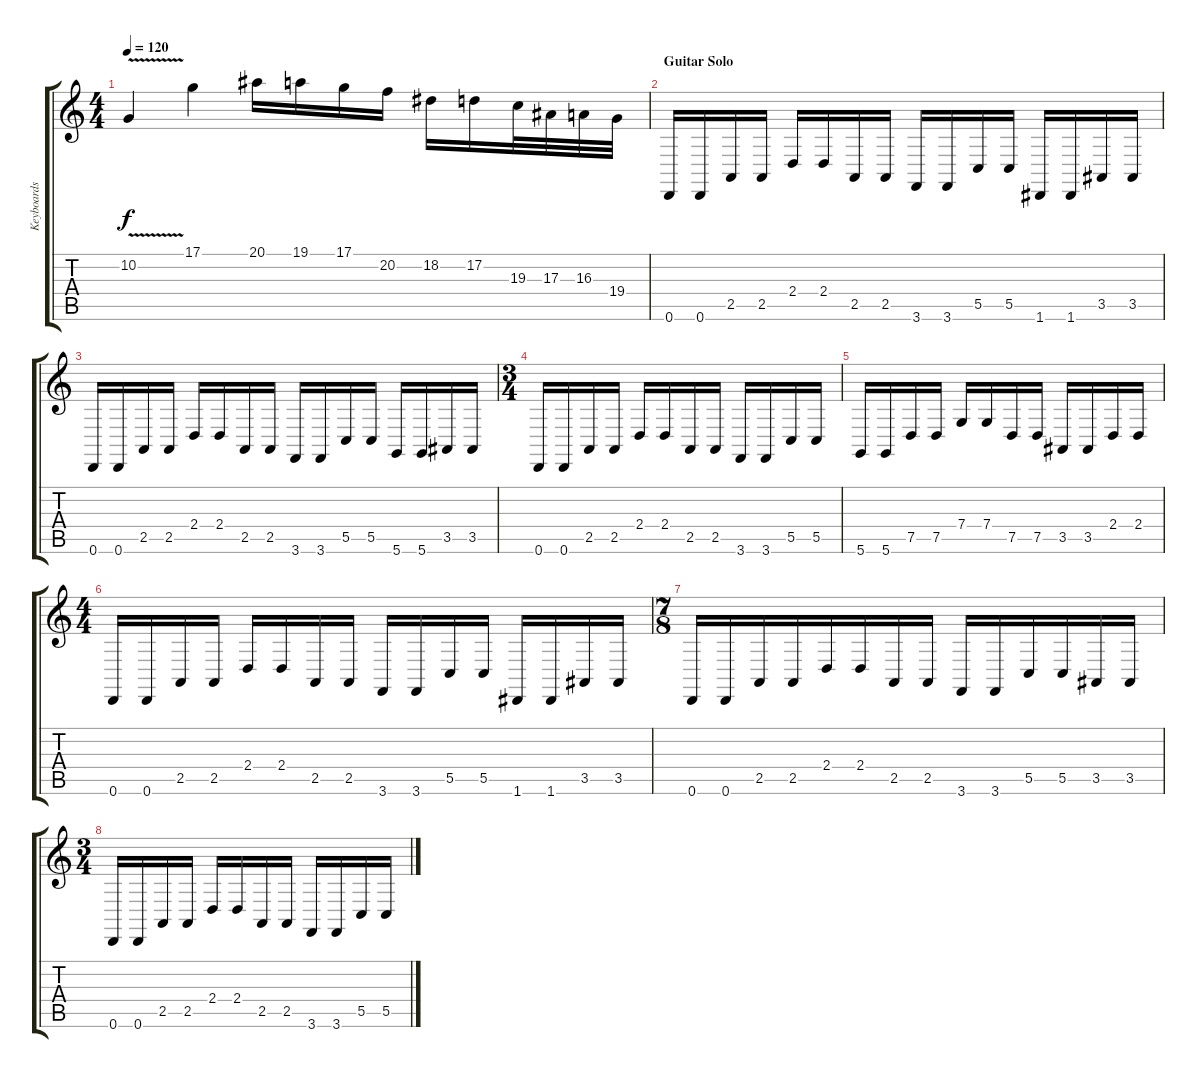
\track ("Keyboards" "Keyboards") {instrument stringensemble1}
\staff {score tabs}
\tuning (D4 A3 F3 C3 G2 D2) {hide}
\ts (4 4)
\tempo 120
\clef g2
\ks c
10.2{v}.4{dy f volume 12 instrument lead2sawtooth} 17.1.4 20.1.16 19.1.16 17.1.16 20.2.16 18.2.16 17.2.16 19.3.32 17.3.32 16.3.32 19.4.32 |
\section ("" "Guitar Solo")
0.6.16{volume 12 instrument overdrivenguitar} 0.6.16 2.5.16 2.5.16 2.4.16 2.4.16 2.5.16 2.5.16 3.6.16 3.6.16 5.5.16 5.5.16 1.6.16 1.6.16 3.5.16 3.5.16 |
0.6.16{volume 12 instrument overdrivenguitar} 0.6.16 2.5.16 2.5.16 2.4.16 2.4.16 2.5.16 2.5.16 3.6.16 3.6.16 5.5.16 5.5.16 5.6.16 5.6.16 3.5.16 3.5.16 |
\ts (3 4)
0.6.16 0.6.16 2.5.16 2.5.16 2.4.16 2.4.16 2.5.16 2.5.16 3.6.16 3.6.16 5.5.16 5.5.16 |
5.6.16 5.6.16 7.5.16 7.5.16 7.4.16 7.4.16 7.5.16 7.5.16 3.5.16 3.5.16 2.4.16 2.4.16 |
\ts (4 4)
0.6.16{volume 12 instrument overdrivenguitar} 0.6.16 2.5.16 2.5.16 2.4.16 2.4.16 2.5.16 2.5.16 3.6.16 3.6.16 5.5.16 5.5.16 1.6.16 1.6.16 3.5.16 3.5.16 |
\ts (7 8)
0.6.16 0.6.16 2.5.16 2.5.16 2.4.16 2.4.16 2.5.16 2.5.16 3.6.16 3.6.16 5.5.16 5.5.16 3.5.16 3.5.16 |
\ts (3 4)
0.6.16 0.6.16 2.5.16 2.5.16 2.4.16 2.4.16 2.5.16 2.5.16 3.6.16 3.6.16 5.5.16 5.5.16
